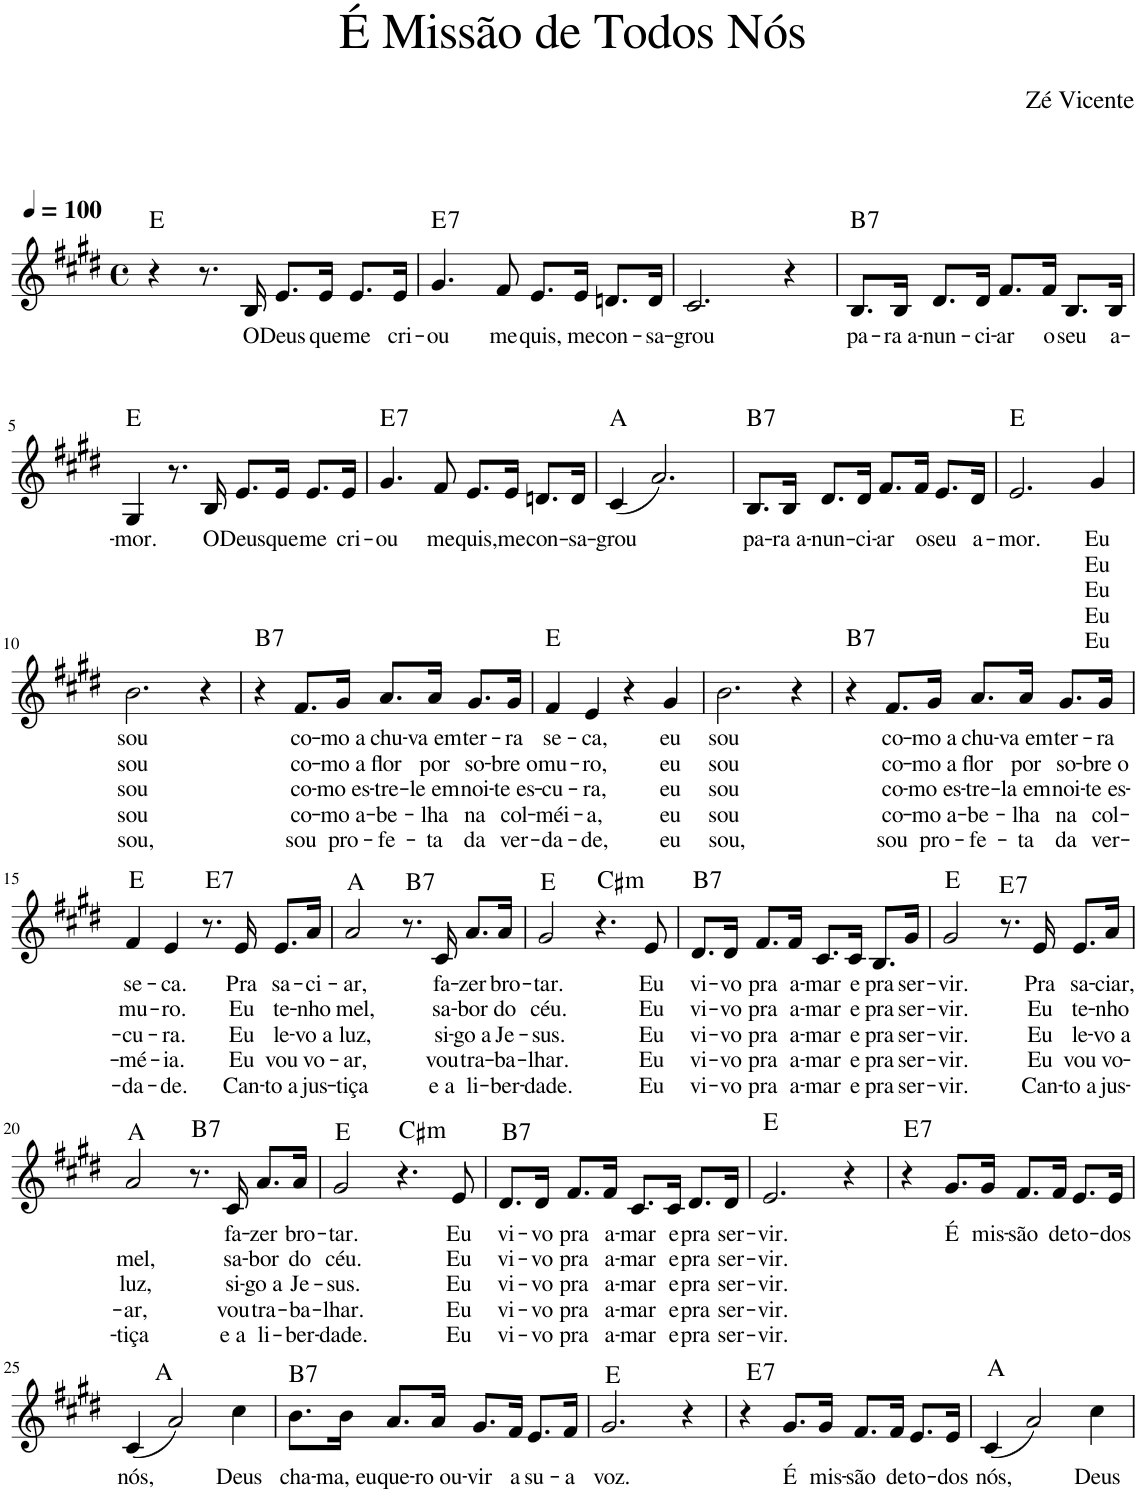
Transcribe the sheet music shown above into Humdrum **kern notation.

**kern	**text	**text	**text	**text	**text	**harte
*part1	*part1	*part1	*part1	*part1	*part1	*part1
*staff1	*staff1	*staff1	*staff1	*staff1	*staff1	*
*I"Voz	*	*	*	*	*	*
*I'Vo.	*	*	*	*	*	*
*clefG2	*	*	*	*	*	*
*k[f#c#g#d#]	*	*	*	*	*	*
*M4/4	*	*	*	*	*	*
*met(c)	*	*	*	*	*	*
*MM100	*	*	*	*	*	*
=1	=1	=1	=1	=1	=1	=1
4r	.	.	.	.	.	E:maj
8.r	.	.	.	.	.	.
!	!LO:LY:b	!	!	!	!	!
16B/	O	.	.	.	.	.
!	!LO:LY:b	!	!	!	!	!
8.e/L	Deus	.	.	.	.	.
!	!LO:LY:b	!	!	!	!	!
16e/Jk	que	.	.	.	.	.
!	!LO:LY:b	!	!	!	!	!
8.e/L	me	.	.	.	.	.
!	!LO:LY:b	!	!	!	!	!
16e/Jk	cri-	.	.	.	.	.
=2	=2	=2	=2	=2	=2	=2
!	!LO:LY:b	!	!	!	!	!LO:H:kt=7
4.g#/	-ou	.	.	.	.	E:7
!	!LO:LY:b	!	!	!	!	!
8f#/	me	.	.	.	.	.
!	!LO:LY:b	!	!	!	!	!
8.e/L	quis,	.	.	.	.	.
!	!LO:LY:b	!	!	!	!	!
16e/Jk	me	.	.	.	.	.
!	!LO:LY:b	!	!	!	!	!
8.dn/L	con-	.	.	.	.	.
!	!LO:LY:b	!	!	!	!	!
16d/Jk	-sa-	.	.	.	.	.
=3	=3	=3	=3	=3	=3	=3
!	!LO:LY:b	!	!	!	!	!
2.c#/	-grou	.	.	.	.	.
4r	.	.	.	.	.	.
=4	=4	=4	=4	=4	=4	=4
!	!LO:LY:b	!	!	!	!	!LO:H:kt=7
8.B/L	pa-	.	.	.	.	B:7
!	!LO:LY:b	!	!	!	!	!
16B/Jk	-ra a-	.	.	.	.	.
!	!LO:LY:b	!	!	!	!	!
8.d#/L	-nun-	.	.	.	.	.
!	!LO:LY:b	!	!	!	!	!
16d#/Jk	-ci-	.	.	.	.	.
!	!LO:LY:b	!	!	!	!	!
8.f#/L	-ar	.	.	.	.	.
!	!LO:LY:b	!	!	!	!	!
16f#/Jk	o	.	.	.	.	.
!	!LO:LY:b	!	!	!	!	!
8.B/L	seu	.	.	.	.	.
!	!LO:LY:b	!	!	!	!	!
16B/Jk	a-	.	.	.	.	.
!!LO:LB:g=z
=5	=5	=5	=5	=5	=5	=5
!	!LO:LY:b	!	!	!	!	!
4G#/	-mor.	.	.	.	.	E:maj
8.r	.	.	.	.	.	.
!	!LO:LY:b	!	!	!	!	!
16B/	O	.	.	.	.	.
!	!LO:LY:b	!	!	!	!	!
8.e/L	Deus	.	.	.	.	.
!	!LO:LY:b	!	!	!	!	!
16e/Jk	que	.	.	.	.	.
!	!LO:LY:b	!	!	!	!	!
8.e/L	me	.	.	.	.	.
!	!LO:LY:b	!	!	!	!	!
16e/Jk	cri-	.	.	.	.	.
=6	=6	=6	=6	=6	=6	=6
!	!LO:LY:b	!	!	!	!	!LO:H:kt=7
4.g#/	-ou	.	.	.	.	E:7
!	!LO:LY:b	!	!	!	!	!
8f#/	me	.	.	.	.	.
!	!LO:LY:b	!	!	!	!	!
8.e/L	quis,	.	.	.	.	.
!	!LO:LY:b	!	!	!	!	!
16e/Jk	me	.	.	.	.	.
!	!LO:LY:b	!	!	!	!	!
8.dn/L	con-	.	.	.	.	.
!	!LO:LY:b	!	!	!	!	!
16d/Jk	-sa-	.	.	.	.	.
=7	=7	=7	=7	=7	=7	=7
!	!LO:LY:b	!	!	!	!	!
(4c#/	-grou	.	.	.	.	A:maj
2.a/)	.	.	.	.	.	.
=8	=8	=8	=8	=8	=8	=8
!	!LO:LY:b	!	!	!	!	!LO:H:kt=7
8.B/L	pa-	.	.	.	.	B:7
!	!LO:LY:b	!	!	!	!	!
16B/Jk	-ra a-	.	.	.	.	.
!	!LO:LY:b	!	!	!	!	!
8.d#/L	-nun-	.	.	.	.	.
!	!LO:LY:b	!	!	!	!	!
16d#/Jk	-ci-	.	.	.	.	.
!	!LO:LY:b	!	!	!	!	!
8.f#/L	-ar	.	.	.	.	.
!	!LO:LY:b	!	!	!	!	!
16f#/Jk	o	.	.	.	.	.
!	!LO:LY:b	!	!	!	!	!
8.e/L	seu	.	.	.	.	.
!	!LO:LY:b	!	!	!	!	!
16d#/Jk	a-	.	.	.	.	.
=9	=9	=9	=9	=9	=9	=9
!	!LO:LY:b	!	!	!	!	!
2.e/	-mor.	.	.	.	.	E:maj
!	!LO:LY:b	!LO:LY:b	!LO:LY:b	!LO:LY:b	!LO:LY:b	!
4g#/	Eu	Eu	Eu	Eu	Eu	.
!!LO:LB:g=z
=10	=10	=10	=10	=10	=10	=10
!	!LO:LY:b	!LO:LY:b	!LO:LY:b	!LO:LY:b	!LO:LY:b	!
2.b\	sou	sou	sou	sou	sou,	.
4r	.	.	.	.	.	.
=11	=11	=11	=11	=11	=11	=11
!	!	!	!	!	!	!LO:H:kt=7
4r	.	.	.	.	.	B:7
!	!LO:LY:b	!LO:LY:b	!LO:LY:b	!LO:LY:b	!LO:LY:b	!
8.f#/L	co-	co-	co-	co-	sou	.
!	!LO:LY:b	!LO:LY:b	!LO:LY:b	!LO:LY:b	!LO:LY:b	!
16g#/Jk	-mo a	-mo a	-mo es-	-mo a-	pro-	.
!	!LO:LY:b	!LO:LY:b	!LO:LY:b	!LO:LY:b	!LO:LY:b	!
8.a/L	chu-	flor	-tre-	-be-	-fe-	.
!	!LO:LY:b	!LO:LY:b	!LO:LY:b	!LO:LY:b	!LO:LY:b	!
16a/Jk	-va em	por	-le em	-lha	-ta	.
!	!LO:LY:b	!LO:LY:b	!LO:LY:b	!LO:LY:b	!LO:LY:b	!
8.g#/L	ter-	so-	noi-	na	da	.
!	!LO:LY:b	!LO:LY:b	!LO:LY:b	!LO:LY:b	!LO:LY:b	!
16g#/Jk	-ra	-bre o	-te es-	col-	ver-	.
=12	=12	=12	=12	=12	=12	=12
!	!LO:LY:b	!LO:LY:b	!LO:LY:b	!LO:LY:b	!LO:LY:b	!
4f#/	se-	mu-	-cu-	-méi-	-da-	E:maj
!	!LO:LY:b	!LO:LY:b	!LO:LY:b	!LO:LY:b	!LO:LY:b	!
4e/	-ca,	-ro,	-ra,	-a,	-de,	.
4r	.	.	.	.	.	.
!	!LO:LY:b	!LO:LY:b	!LO:LY:b	!LO:LY:b	!LO:LY:b	!
4g#/	eu	eu	eu	eu	eu	.
=13	=13	=13	=13	=13	=13	=13
!	!LO:LY:b	!LO:LY:b	!LO:LY:b	!LO:LY:b	!LO:LY:b	!
2.b\	sou	sou	sou	sou	sou,	.
4r	.	.	.	.	.	.
=14	=14	=14	=14	=14	=14	=14
!	!	!	!	!	!	!LO:H:kt=7
4r	.	.	.	.	.	B:7
!	!LO:LY:b	!LO:LY:b	!LO:LY:b	!LO:LY:b	!LO:LY:b	!
8.f#/L	co-	co-	co-	co-	sou	.
!	!LO:LY:b	!LO:LY:b	!LO:LY:b	!LO:LY:b	!LO:LY:b	!
16g#/Jk	-mo a	-mo a	-mo es-	-mo a-	pro-	.
!	!LO:LY:b	!LO:LY:b	!LO:LY:b	!LO:LY:b	!LO:LY:b	!
8.a/L	chu-	flor	-tre-	-be-	-fe-	.
!	!LO:LY:b	!LO:LY:b	!LO:LY:b	!LO:LY:b	!LO:LY:b	!
16a/Jk	-va em	por	-la em	-lha	-ta	.
!	!LO:LY:b	!LO:LY:b	!LO:LY:b	!LO:LY:b	!LO:LY:b	!
8.g#/L	ter-	so-	noi-	na	da	.
!	!LO:LY:b	!LO:LY:b	!LO:LY:b	!LO:LY:b	!LO:LY:b	!
16g#/Jk	-ra	-bre o	-te es-	col-	ver-	.
!!LO:LB:g=z
=15	=15	=15	=15	=15	=15	=15
!	!LO:LY:b	!LO:LY:b	!LO:LY:b	!LO:LY:b	!LO:LY:b	!
4f#/	se-	mu-	-cu-	-mé-	-da-	E:maj
!	!LO:LY:b	!LO:LY:b	!LO:LY:b	!LO:LY:b	!LO:LY:b	!
4e/	-ca.	-ro.	-ra.	-ia.	-de.	.
!	!	!	!	!	!	!LO:H:kt=7
8.r	.	.	.	.	.	E:7
!	!LO:LY:b	!LO:LY:b	!LO:LY:b	!LO:LY:b	!LO:LY:b	!
16e/	Pra	Eu	Eu	Eu	Can-	.
!	!LO:LY:b	!LO:LY:b	!LO:LY:b	!LO:LY:b	!LO:LY:b	!
8.e/L	sa-	te-	le-	vou	-to a	.
!	!LO:LY:b	!LO:LY:b	!LO:LY:b	!LO:LY:b	!LO:LY:b	!
16a/Jk	-ci-	-nho	-vo a	vo-	jus-	.
=16	=16	=16	=16	=16	=16	=16
!	!LO:LY:b	!LO:LY:b	!LO:LY:b	!LO:LY:b	!LO:LY:b	!
2a/	-ar,	mel,	luz,	-ar,	-tiça	A:maj
!	!	!	!	!	!	!LO:H:kt=7
8.r	.	.	.	.	.	B:7
!	!LO:LY:b	!LO:LY:b	!LO:LY:b	!LO:LY:b	!LO:LY:b	!
16c#/	fa-	sa-	si-	vou	e a	.
!	!LO:LY:b	!LO:LY:b	!LO:LY:b	!LO:LY:b	!LO:LY:b	!
8.a/L	-zer	-bor	-go a	tra-	li-	.
!	!LO:LY:b	!LO:LY:b	!LO:LY:b	!LO:LY:b	!LO:LY:b	!
16a/Jk	bro-	do	Je-	-ba-	-ber-	.
=17	=17	=17	=17	=17	=17	=17
!	!LO:LY:b	!LO:LY:b	!LO:LY:b	!LO:LY:b	!LO:LY:b	!
2g#/	-tar.	céu.	sus.	-lhar.	-dade.	E:maj
!	!	!	!	!	!	!LO:H:kt=m
4.r	.	.	.	.	.	C#:min
!	!LO:LY:b	!LO:LY:b	!LO:LY:b	!LO:LY:b	!LO:LY:b	!
8e/	Eu	Eu	Eu	Eu	Eu	.
=18	=18	=18	=18	=18	=18	=18
!	!LO:LY:b	!LO:LY:b	!LO:LY:b	!LO:LY:b	!LO:LY:b	!LO:H:kt=7
8.d#/L	vi-	vi-	vi-	vi-	vi-	B:7
!	!LO:LY:b	!LO:LY:b	!LO:LY:b	!LO:LY:b	!LO:LY:b	!
16d#/Jk	-vo	-vo	-vo	-vo	-vo	.
!	!LO:LY:b	!LO:LY:b	!LO:LY:b	!LO:LY:b	!LO:LY:b	!
8.f#/L	pra	pra	pra	pra	pra	.
!	!LO:LY:b	!LO:LY:b	!LO:LY:b	!LO:LY:b	!LO:LY:b	!
16f#/Jk	a-	a-	a-	a-	a-	.
!	!LO:LY:b	!LO:LY:b	!LO:LY:b	!LO:LY:b	!LO:LY:b	!
8.c#/L	-mar	-mar	-mar	-mar	-mar	.
!	!LO:LY:b	!LO:LY:b	!LO:LY:b	!LO:LY:b	!LO:LY:b	!
16c#/Jk	e	e	e	e	e	.
!	!LO:LY:b	!LO:LY:b	!LO:LY:b	!LO:LY:b	!LO:LY:b	!
8.B/L	pra	pra	pra	pra	pra	.
!	!LO:LY:b	!LO:LY:b	!LO:LY:b	!LO:LY:b	!LO:LY:b	!
16g#/Jk	ser-	ser-	ser-	ser-	ser-	.
=19	=19	=19	=19	=19	=19	=19
!	!LO:LY:b	!LO:LY:b	!LO:LY:b	!LO:LY:b	!LO:LY:b	!
2g#/	-vir.	-vir.	-vir.	-vir.	-vir.	E:maj
!	!	!	!	!	!	!LO:H:kt=7
8.r	.	.	.	.	.	E:7
!	!LO:LY:b	!LO:LY:b	!LO:LY:b	!LO:LY:b	!LO:LY:b	!
16e/	Pra	Eu	Eu	Eu	Can-	.
!	!LO:LY:b	!LO:LY:b	!LO:LY:b	!LO:LY:b	!LO:LY:b	!
8.e/L	sa-	te-	le-	vou	-to a	.
!	!LO:LY:b	!LO:LY:b	!LO:LY:b	!LO:LY:b	!LO:LY:b	!
16a/Jk	-ciar,	-nho	-vo a	vo-	jus-	.
!!LO:LB:g=z
=20	=20	=20	=20	=20	=20	=20
!	!	!LO:LY:b	!LO:LY:b	!LO:LY:b	!LO:LY:b	!
2a/	.	mel,	luz,	-ar,	-tiça	A:maj
!	!	!	!	!	!	!LO:H:kt=7
8.r	.	.	.	.	.	B:7
!	!LO:LY:b	!LO:LY:b	!LO:LY:b	!LO:LY:b	!LO:LY:b	!
16c#/	fa-	sa-	si-	vou	e a	.
!	!LO:LY:b	!LO:LY:b	!LO:LY:b	!LO:LY:b	!LO:LY:b	!
8.a/L	-zer	-bor	-go a	tra-	li-	.
!	!LO:LY:b	!LO:LY:b	!LO:LY:b	!LO:LY:b	!LO:LY:b	!
16a/Jk	bro-	do	Je-	-ba-	-ber-	.
=21	=21	=21	=21	=21	=21	=21
!	!LO:LY:b	!LO:LY:b	!LO:LY:b	!LO:LY:b	!LO:LY:b	!
2g#/	-tar.	céu.	-sus.	-lhar.	-dade.	E:maj
!	!	!	!	!	!	!LO:H:kt=m
4.r	.	.	.	.	.	C#:min
!	!LO:LY:b	!LO:LY:b	!LO:LY:b	!LO:LY:b	!LO:LY:b	!
8e/	Eu	Eu	Eu	Eu	Eu	.
=22	=22	=22	=22	=22	=22	=22
!	!LO:LY:b	!LO:LY:b	!LO:LY:b	!LO:LY:b	!LO:LY:b	!LO:H:kt=7
8.d#/L	vi-	vi-	vi-	vi-	vi-	B:7
!	!LO:LY:b	!LO:LY:b	!LO:LY:b	!LO:LY:b	!LO:LY:b	!
16d#/Jk	-vo	-vo	-vo	-vo	-vo	.
!	!LO:LY:b	!LO:LY:b	!LO:LY:b	!LO:LY:b	!LO:LY:b	!
8.f#/L	pra	pra	pra	pra	pra	.
!	!LO:LY:b	!LO:LY:b	!LO:LY:b	!LO:LY:b	!LO:LY:b	!
16f#/Jk	a-	a-	a-	a-	a-	.
!	!LO:LY:b	!LO:LY:b	!LO:LY:b	!LO:LY:b	!LO:LY:b	!
8.c#/L	-mar	-mar	-mar	-mar	-mar	.
!	!LO:LY:b	!LO:LY:b	!LO:LY:b	!LO:LY:b	!LO:LY:b	!
16c#/Jk	e	e	e	e	e	.
!	!LO:LY:b	!LO:LY:b	!LO:LY:b	!LO:LY:b	!LO:LY:b	!
8.d#/L	pra	pra	pra	pra	pra	.
!	!LO:LY:b	!LO:LY:b	!LO:LY:b	!LO:LY:b	!LO:LY:b	!
16d#/Jk	ser-	ser-	ser-	ser-	ser-	.
=23	=23	=23	=23	=23	=23	=23
!	!LO:LY:b	!LO:LY:b	!LO:LY:b	!LO:LY:b	!LO:LY:b	!
2.e/	-vir.	-vir.	-vir.	-vir.	-vir.	E:maj
4r	.	.	.	.	.	.
=24	=24	=24	=24	=24	=24	=24
!	!	!	!	!	!	!LO:H:kt=7
4r	.	.	.	.	.	E:7
!	!LO:LY:b	!	!	!	!	!
8.g#/L	É	.	.	.	.	.
!	!LO:LY:b	!	!	!	!	!
16g#/Jk	mis-	.	.	.	.	.
!	!LO:LY:b	!	!	!	!	!
8.f#/L	-são	.	.	.	.	.
!	!LO:LY:b	!	!	!	!	!
16f#/Jk	de	.	.	.	.	.
!	!LO:LY:b	!	!	!	!	!
8.e/L	to-	.	.	.	.	.
!	!LO:LY:b	!	!	!	!	!
16e/Jk	-dos	.	.	.	.	.
!!LO:LB:g=z
=25	=25	=25	=25	=25	=25	=25
!	!LO:LY:b	!	!	!	!	!
*^	*	*	*	*	*	*
(4c#/	2ryy	nós,	.	.	.	.	.
2a/)	.	.	.	.	.	.	.
.	2ryy	.	.	.	.	.	A:maj
!	!	!LO:LY:b	!	!	!	!	!
4cc#\	.	Deus	.	.	.	.	.
=26	=26	=26	=26	=26	=26	=26	=26
!	!	!LO:LY:b	!	!	!	!	!LO:H:kt=7
*v	*v	*	*	*	*	*	*
8.b\L	cha-	.	.	.	.	B:7
!	!LO:LY:b	!	!	!	!	!
16b\Jk	-ma, eu	.	.	.	.	.
!	!LO:LY:b	!	!	!	!	!
8.a/L	que-	.	.	.	.	.
!	!LO:LY:b	!	!	!	!	!
16a/Jk	-ro ou-	.	.	.	.	.
!	!LO:LY:b	!	!	!	!	!
8.g#/L	-vir	.	.	.	.	.
!	!LO:LY:b	!	!	!	!	!
16f#/Jk	a	.	.	.	.	.
!	!LO:LY:b	!	!	!	!	!
8.e/L	su-	.	.	.	.	.
!	!LO:LY:b	!	!	!	!	!
16f#/Jk	-a	.	.	.	.	.
=27	=27	=27	=27	=27	=27	=27
!	!LO:LY:b	!	!	!	!	!
2.g#/	voz.	.	.	.	.	E:maj
4r	.	.	.	.	.	.
=28	=28	=28	=28	=28	=28	=28
!	!	!	!	!	!	!LO:H:kt=7
4r	.	.	.	.	.	E:7
!	!LO:LY:b	!	!	!	!	!
8.g#/L	É	.	.	.	.	.
!	!LO:LY:b	!	!	!	!	!
16g#/Jk	mis-	.	.	.	.	.
!	!LO:LY:b	!	!	!	!	!
8.f#/L	-são	.	.	.	.	.
!	!LO:LY:b	!	!	!	!	!
16f#/Jk	de	.	.	.	.	.
!	!LO:LY:b	!	!	!	!	!
8.e/L	to-	.	.	.	.	.
!	!LO:LY:b	!	!	!	!	!
16e/Jk	-dos	.	.	.	.	.
=29	=29	=29	=29	=29	=29	=29
!	!LO:LY:b	!	!	!	!	!
(4c#/	nós,	.	.	.	.	A:maj
2a/)	.	.	.	.	.	.
!	!LO:LY:b	!	!	!	!	!
4cc#\	Deus	.	.	.	.	.
=	=	=	=	=	=	=
*-	*-	*-	*-	*-	*-	*-
